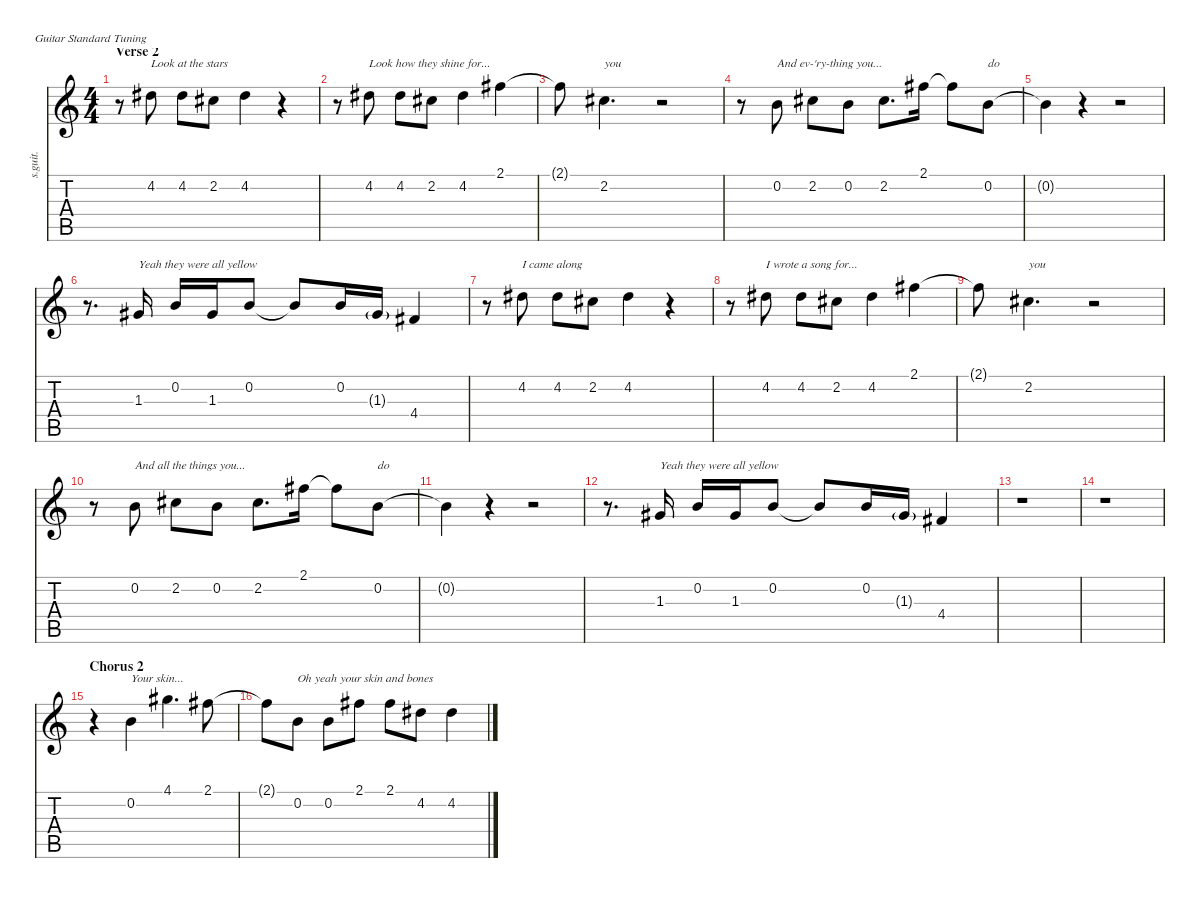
\defaultSystemsLayout 4
\hideDynamics
\bracketExtendMode nobrackets
\track ("Chris Martin - Lead Vocals" "s.guit.") {instrument clarinet}
\staff {score tabs}
\tuning (E4 B3 G3 D3 A2 E2)
\displaytranspose 12
\ts (4 4)
\section ("" "Verse 2")
\tempo (87 hide)
\clef g2
\ks c
r.8{dy f} 4.2{acc #}.8{txt "Look at the stars" lyrics (0 "") lyrics (1 "") lyrics (2 "") lyrics (3 "") lyrics (4 "")} 4.2{acc #}.8{lyrics (0 "") lyrics (1 "") lyrics (2 "") lyrics (3 "") lyrics (4 "")} 2.2{acc #}.8{lyrics (0 "") lyrics (1 "") lyrics (2 "") lyrics (3 "") lyrics (4 "")} 4.2{acc #}.4{lyrics (0 "") lyrics (1 "") lyrics (2 "") lyrics (3 "") lyrics (4 "")} r.4 |
r.8 4.2{acc #}.8{txt "Look how they shine for..." lyrics (0 "") lyrics (1 "") lyrics (2 "") lyrics (3 "") lyrics (4 "")} 4.2{acc #}.8{lyrics (0 "") lyrics (1 "") lyrics (2 "") lyrics (3 "") lyrics (4 "")} 2.2{acc #}.8{lyrics (0 "") lyrics (1 "") lyrics (2 "") lyrics (3 "") lyrics (4 "")} 4.2{acc #}.4{lyrics (0 "") lyrics (1 "") lyrics (2 "") lyrics (3 "") lyrics (4 "")} 2.1{acc #}.4{lyrics (0 "") lyrics (1 "") lyrics (2 "") lyrics (3 "") lyrics (4 "")} |
2.1{t acc #}.8{lyrics (0 "") lyrics (1 "") lyrics (2 "") lyrics (3 "") lyrics (4 "")} 2.2{acc #}.4{d txt "you" lyrics (0 "") lyrics (1 "") lyrics (2 "") lyrics (3 "") lyrics (4 "")} r.2 |
r.8 0.2.8{txt "And ev-'ry-thing you..." lyrics (0 "") lyrics (1 "") lyrics (2 "") lyrics (3 "") lyrics (4 "")} 2.2{acc #}.8{lyrics (0 "") lyrics (1 "") lyrics (2 "") lyrics (3 "") lyrics (4 "")} 0.2.8{lyrics (0 "") lyrics (1 "") lyrics (2 "") lyrics (3 "") lyrics (4 "")} 2.2{acc #}.8{d lyrics (0 "") lyrics (1 "") lyrics (2 "") lyrics (3 "") lyrics (4 "")} 2.1{acc #}.16{lyrics (0 "") lyrics (1 "") lyrics (2 "") lyrics (3 "") lyrics (4 "")} 2.1{t acc #}.8{lyrics (0 "") lyrics (1 "") lyrics (2 "") lyrics (3 "") lyrics (4 "")} 0.2.8{txt "do" lyrics (0 "") lyrics (1 "") lyrics (2 "") lyrics (3 "") lyrics (4 "")} |
0.2{t}.4{lyrics (0 "") lyrics (1 "") lyrics (2 "") lyrics (3 "") lyrics (4 "")} r.4 r.2 |
r.8{d} 1.3{acc #}.16{txt "Yeah they were all yellow" lyrics (0 "") lyrics (1 "") lyrics (2 "") lyrics (3 "") lyrics (4 "")} 0.2.16{lyrics (0 "") lyrics (1 "") lyrics (2 "") lyrics (3 "") lyrics (4 "")} 1.3{acc #}.16{lyrics (0 "") lyrics (1 "") lyrics (2 "") lyrics (3 "") lyrics (4 "")} 0.2.8{lyrics (0 "") lyrics (1 "") lyrics (2 "") lyrics (3 "") lyrics (4 "")} 0.2{t}.8{lyrics (0 "") lyrics (1 "") lyrics (2 "") lyrics (3 "") lyrics (4 "")} 0.2.16{lyrics (0 "") lyrics (1 "") lyrics (2 "") lyrics (3 "") lyrics (4 "")} 1.3{g acc #}.16{lyrics (0 "") lyrics (1 "") lyrics (2 "") lyrics (3 "") lyrics (4 "") dy mf} 4.4{acc #}.4{lyrics (0 "") lyrics (1 "") lyrics (2 "") lyrics (3 "") lyrics (4 "") dy f} |
r.8 4.2{acc #}.8{txt "I came along" lyrics (0 "") lyrics (1 "") lyrics (2 "") lyrics (3 "") lyrics (4 "")} 4.2{acc #}.8{lyrics (0 "") lyrics (1 "") lyrics (2 "") lyrics (3 "") lyrics (4 "")} 2.2{acc #}.8{lyrics (0 "") lyrics (1 "") lyrics (2 "") lyrics (3 "") lyrics (4 "")} 4.2{acc #}.4{lyrics (0 "") lyrics (1 "") lyrics (2 "") lyrics (3 "") lyrics (4 "")} r.4 |
r.8 4.2{acc #}.8{txt "I wrote a song for..." lyrics (0 "") lyrics (1 "") lyrics (2 "") lyrics (3 "") lyrics (4 "")} 4.2{acc #}.8{lyrics (0 "") lyrics (1 "") lyrics (2 "") lyrics (3 "") lyrics (4 "")} 2.2{acc #}.8{lyrics (0 "") lyrics (1 "") lyrics (2 "") lyrics (3 "") lyrics (4 "")} 4.2{acc #}.4{lyrics (0 "") lyrics (1 "") lyrics (2 "") lyrics (3 "") lyrics (4 "")} 2.1{acc #}.4{lyrics (0 "") lyrics (1 "") lyrics (2 "") lyrics (3 "") lyrics (4 "")} |
2.1{t acc #}.8{lyrics (0 "") lyrics (1 "") lyrics (2 "") lyrics (3 "") lyrics (4 "")} 2.2{acc #}.4{d txt "you" lyrics (0 "") lyrics (1 "") lyrics (2 "") lyrics (3 "") lyrics (4 "")} r.2 |
r.8 0.2.8{txt "And all the things you..." lyrics (0 "") lyrics (1 "") lyrics (2 "") lyrics (3 "") lyrics (4 "")} 2.2{acc #}.8{lyrics (0 "") lyrics (1 "") lyrics (2 "") lyrics (3 "") lyrics (4 "")} 0.2.8{lyrics (0 "") lyrics (1 "") lyrics (2 "") lyrics (3 "") lyrics (4 "")} 2.2{acc #}.8{d lyrics (0 "") lyrics (1 "") lyrics (2 "") lyrics (3 "") lyrics (4 "")} 2.1{acc #}.16{lyrics (0 "") lyrics (1 "") lyrics (2 "") lyrics (3 "") lyrics (4 "")} 2.1{t acc #}.8{lyrics (0 "") lyrics (1 "") lyrics (2 "") lyrics (3 "") lyrics (4 "")} 0.2.8{txt "do" lyrics (0 "") lyrics (1 "") lyrics (2 "") lyrics (3 "") lyrics (4 "")} |
0.2{t}.4{lyrics (0 "") lyrics (1 "") lyrics (2 "") lyrics (3 "") lyrics (4 "")} r.4 r.2 |
r.8{d} 1.3{acc #}.16{txt "Yeah they were all yellow" lyrics (0 "") lyrics (1 "") lyrics (2 "") lyrics (3 "") lyrics (4 "")} 0.2.16{lyrics (0 "") lyrics (1 "") lyrics (2 "") lyrics (3 "") lyrics (4 "")} 1.3{acc #}.16{lyrics (0 "") lyrics (1 "") lyrics (2 "") lyrics (3 "") lyrics (4 "")} 0.2.8{lyrics (0 "") lyrics (1 "") lyrics (2 "") lyrics (3 "") lyrics (4 "")} 0.2{t}.8{lyrics (0 "") lyrics (1 "") lyrics (2 "") lyrics (3 "") lyrics (4 "")} 0.2.16{lyrics (0 "") lyrics (1 "") lyrics (2 "") lyrics (3 "") lyrics (4 "")} 1.3{g acc #}.16{lyrics (0 "") lyrics (1 "") lyrics (2 "") lyrics (3 "") lyrics (4 "") dy mf} 4.4{acc #}.4{lyrics (0 "") lyrics (1 "") lyrics (2 "") lyrics (3 "") lyrics (4 "") dy f} |
r.1 |
r.1 |
\section ("" "Chorus 2")
r.4 0.2.4{txt "Your skin..." lyrics (0 "") lyrics (1 "") lyrics (2 "") lyrics (3 "") lyrics (4 "")} 4.1{acc #}.4{d lyrics (0 "") lyrics (1 "") lyrics (2 "") lyrics (3 "") lyrics (4 "")} 2.1{acc #}.8{lyrics (0 "") lyrics (1 "") lyrics (2 "") lyrics (3 "") lyrics (4 "")} |
2.1{t acc #}.8{lyrics (0 "") lyrics (1 "") lyrics (2 "") lyrics (3 "") lyrics (4 "")} 0.2.8{txt "Oh yeah your skin and bones" lyrics (0 "") lyrics (1 "") lyrics (2 "") lyrics (3 "") lyrics (4 "")} 0.2.8{lyrics (0 "") lyrics (1 "") lyrics (2 "") lyrics (3 "") lyrics (4 "")} 2.1{acc #}.8{lyrics (0 "") lyrics (1 "") lyrics (2 "") lyrics (3 "") lyrics (4 "")} 2.1{acc #}.8{lyrics (0 "") lyrics (1 "") lyrics (2 "") lyrics (3 "") lyrics (4 "")} 4.2{acc #}.8{lyrics (0 "") lyrics (1 "") lyrics (2 "") lyrics (3 "") lyrics (4 "")} 4.2{acc #}.4{lyrics (0 "") lyrics (1 "") lyrics (2 "") lyrics (3 "") lyrics (4 "")}
